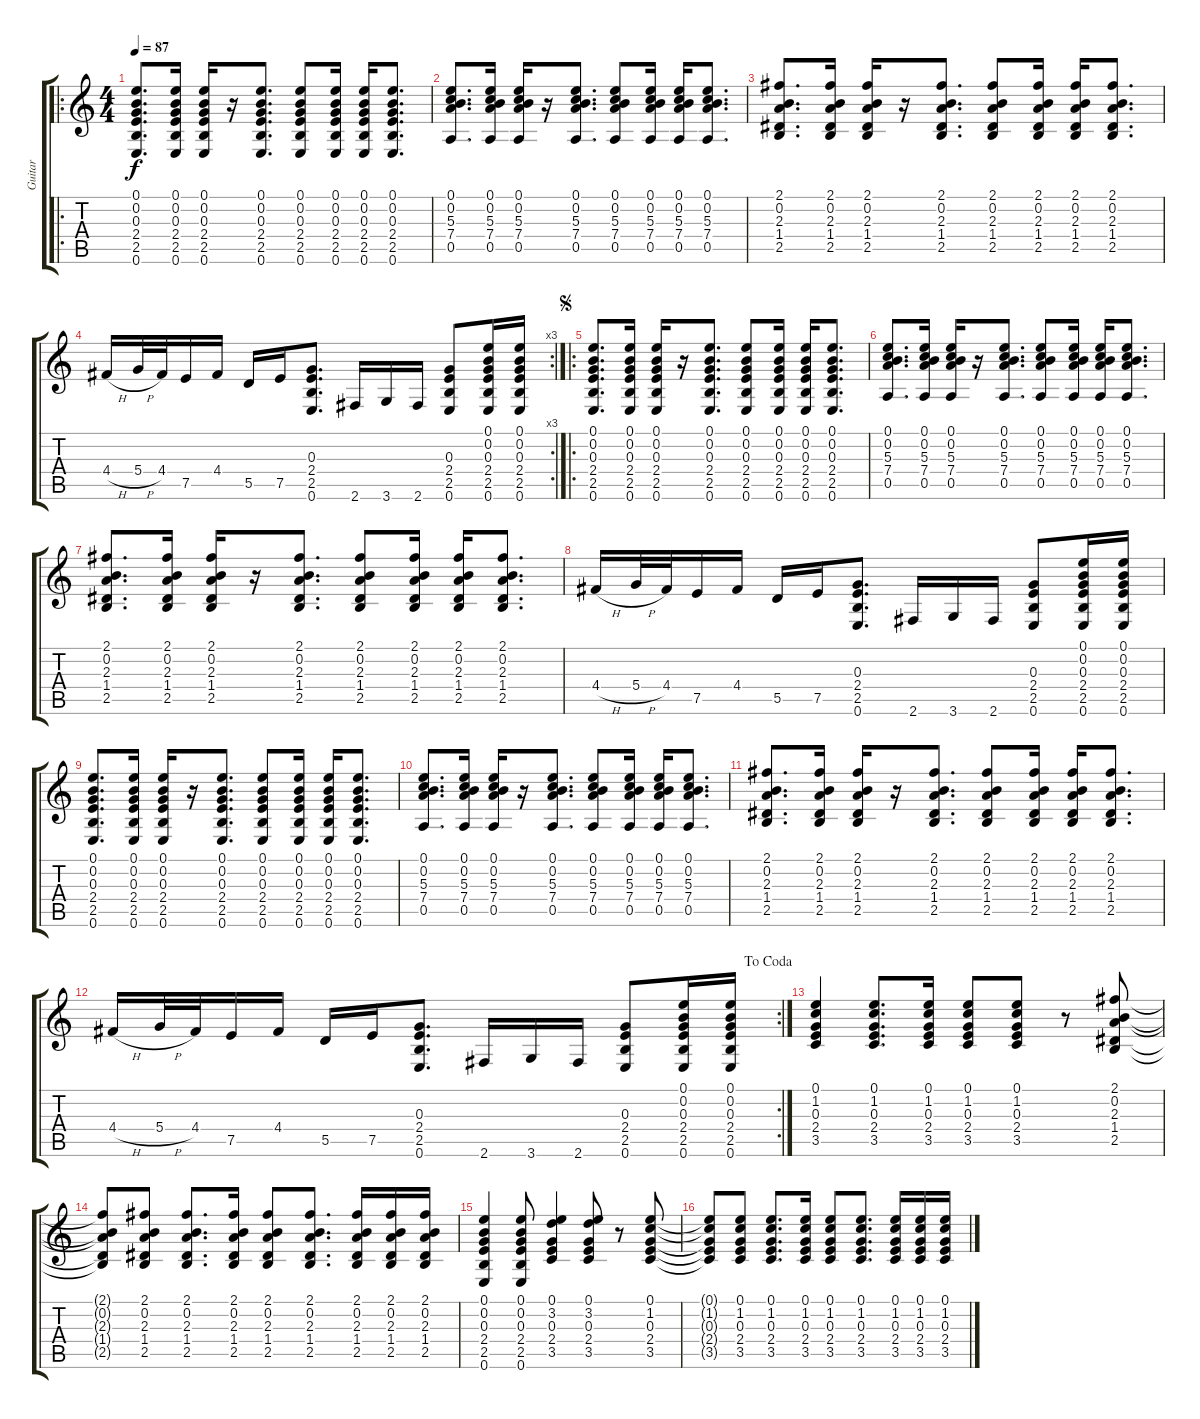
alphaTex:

\track ("Guitar" "Guitar") {instrument acousticguitarnylon}
\staff {score tabs}
\tuning (E4 B3 G3 D3 A2 E2) {hide}
\ro
\ts (4 4)
\tempo 87
\clef g2
\ks c
(0.1 0.2 0.3 2.4 2.5 0.6).8{d dy f instrument acousticguitarnylon} (0.1 0.2 0.3 2.4 2.5 0.6).16 (0.1 0.2 0.3 2.4 2.5 0.6).16 r.16 (0.1 0.2 0.3 2.4 2.5 0.6).8{d} (0.1 0.2 0.3 2.4 2.5 0.6).8 (0.1 0.2 0.3 2.4 2.5 0.6).16 (0.1 0.2 0.3 2.4 2.5 0.6).16 (0.1 0.2 0.3 2.4 2.5 0.6).8{d} |
(0.1 0.2 5.3 7.4 0.5).8{d} (0.1 0.2 5.3 7.4 0.5).16 (0.1 0.2 5.3 7.4 0.5).16 r.16 (0.1 0.2 5.3 7.4 0.5).8{d} (0.1 0.2 5.3 7.4 0.5).8 (0.1 0.2 5.3 7.4 0.5).16 (0.1 0.2 5.3 7.4 0.5).16 (0.1 0.2 5.3 7.4 0.5).8{d} |
(2.1 0.2 2.3 1.4 2.5).8{d} (2.1 0.2 2.3 1.4 2.5).16 (2.1 0.2 2.3 1.4 2.5).16 r.16 (2.1 0.2 2.3 1.4 2.5).8{d} (2.1 0.2 2.3 1.4 2.5).8 (2.1 0.2 2.3 1.4 2.5).16 (2.1 0.2 2.3 1.4 2.5).16 (2.1 0.2 2.3 1.4 2.5).8{d} |
\rc 3
4.4{h}.16 5.4{h}.32 4.4.32 7.5.16 4.4.16 5.5.16 7.5.16 (0.3 2.4 2.5 0.6).8{d} 2.6.16 3.6.16 2.6.16 (0.3 2.4 2.5 0.6).8 (0.1 0.2 0.3 2.4 2.5 0.6).16 (0.1 0.2 0.3 2.4 2.5 0.6).16 |
\ro
\jump segno
(0.1 0.2 0.3 2.4 2.5 0.6).8{d} (0.1 0.2 0.3 2.4 2.5 0.6).16 (0.1 0.2 0.3 2.4 2.5 0.6).16 r.16 (0.1 0.2 0.3 2.4 2.5 0.6).8{d} (0.1 0.2 0.3 2.4 2.5 0.6).8 (0.1 0.2 0.3 2.4 2.5 0.6).16 (0.1 0.2 0.3 2.4 2.5 0.6).16 (0.1 0.2 0.3 2.4 2.5 0.6).8{d} |
(0.1 0.2 5.3 7.4 0.5).8{d} (0.1 0.2 5.3 7.4 0.5).16 (0.1 0.2 5.3 7.4 0.5).16 r.16 (0.1 0.2 5.3 7.4 0.5).8{d} (0.1 0.2 5.3 7.4 0.5).8 (0.1 0.2 5.3 7.4 0.5).16 (0.1 0.2 5.3 7.4 0.5).16 (0.1 0.2 5.3 7.4 0.5).8{d} |
(2.1 0.2 2.3 1.4 2.5).8{d} (2.1 0.2 2.3 1.4 2.5).16 (2.1 0.2 2.3 1.4 2.5).16 r.16 (2.1 0.2 2.3 1.4 2.5).8{d} (2.1 0.2 2.3 1.4 2.5).8 (2.1 0.2 2.3 1.4 2.5).16 (2.1 0.2 2.3 1.4 2.5).16 (2.1 0.2 2.3 1.4 2.5).8{d} |
4.4{h}.16 5.4{h}.32 4.4.32 7.5.16 4.4.16 5.5.16 7.5.16 (0.3 2.4 2.5 0.6).8{d} 2.6.16 3.6.16 2.6.16 (0.3 2.4 2.5 0.6).8 (0.1 0.2 0.3 2.4 2.5 0.6).16 (0.1 0.2 0.3 2.4 2.5 0.6).16 |
(0.1 0.2 0.3 2.4 2.5 0.6).8{d} (0.1 0.2 0.3 2.4 2.5 0.6).16 (0.1 0.2 0.3 2.4 2.5 0.6).16 r.16 (0.1 0.2 0.3 2.4 2.5 0.6).8{d} (0.1 0.2 0.3 2.4 2.5 0.6).8 (0.1 0.2 0.3 2.4 2.5 0.6).16 (0.1 0.2 0.3 2.4 2.5 0.6).16 (0.1 0.2 0.3 2.4 2.5 0.6).8{d} |
(0.1 0.2 5.3 7.4 0.5).8{d} (0.1 0.2 5.3 7.4 0.5).16 (0.1 0.2 5.3 7.4 0.5).16 r.16 (0.1 0.2 5.3 7.4 0.5).8{d} (0.1 0.2 5.3 7.4 0.5).8 (0.1 0.2 5.3 7.4 0.5).16 (0.1 0.2 5.3 7.4 0.5).16 (0.1 0.2 5.3 7.4 0.5).8{d} |
(2.1 0.2 2.3 1.4 2.5).8{d} (2.1 0.2 2.3 1.4 2.5).16 (2.1 0.2 2.3 1.4 2.5).16 r.16 (2.1 0.2 2.3 1.4 2.5).8{d} (2.1 0.2 2.3 1.4 2.5).8 (2.1 0.2 2.3 1.4 2.5).16 (2.1 0.2 2.3 1.4 2.5).16 (2.1 0.2 2.3 1.4 2.5).8{d} |
\rc 2
\jump dacoda
4.4{h}.16 5.4{h}.32 4.4.32 7.5.16 4.4.16 5.5.16 7.5.16 (0.3 2.4 2.5 0.6).8{d} 2.6.16 3.6.16 2.6.16 (0.3 2.4 2.5 0.6).8 (0.1 0.2 0.3 2.4 2.5 0.6).16 (0.1 0.2 0.3 2.4 2.5 0.6).16 |
(0.1 1.2 0.3 2.4 3.5).4 (0.1 1.2 0.3 2.4 3.5).8{d} (0.1 1.2 0.3 2.4 3.5).16 (0.1 1.2 0.3 2.4 3.5).8 (0.1 1.2 0.3 2.4 3.5).8 r.8 (2.1 0.2 2.3 1.4 2.5).8 |
(2.1{t} 0.2{t} 2.3{t} 1.4{t} 2.5{t}).8 (2.1 0.2 2.3 1.4 2.5).8 (2.1 0.2 2.3 1.4 2.5).8{d} (2.1 0.2 2.3 1.4 2.5).16 (2.1 0.2 2.3 1.4 2.5).8 (2.1 0.2 2.3 1.4 2.5).8{d} (2.1 0.2 2.3 1.4 2.5).16 (2.1 0.2 2.3 1.4 2.5).16 (2.1 0.2 2.3 1.4 2.5).16 |
(0.1 0.2 0.3 2.4 2.5 0.6).4 (0.1 0.2 0.3 2.4 2.5 0.6).8 (0.1 3.2 0.3 2.4 3.5).4 (0.1 3.2 0.3 2.4 3.5).8 r.8 (0.1 1.2 0.3 2.4 3.5).8 |
(0.1{t} 1.2{t} 0.3{t} 2.4{t} 3.5{t}).8 (0.1 1.2 0.3 2.4 3.5).8 (0.1 1.2 0.3 2.4 3.5).8{d} (0.1 1.2 0.3 2.4 3.5).16 (0.1 1.2 0.3 2.4 3.5).8 (0.1 1.2 0.3 2.4 3.5).8{d} (0.1 1.2 0.3 2.4 3.5).16 (0.1 1.2 0.3 2.4 3.5).16 (0.1 1.2 0.3 2.4 3.5).16
